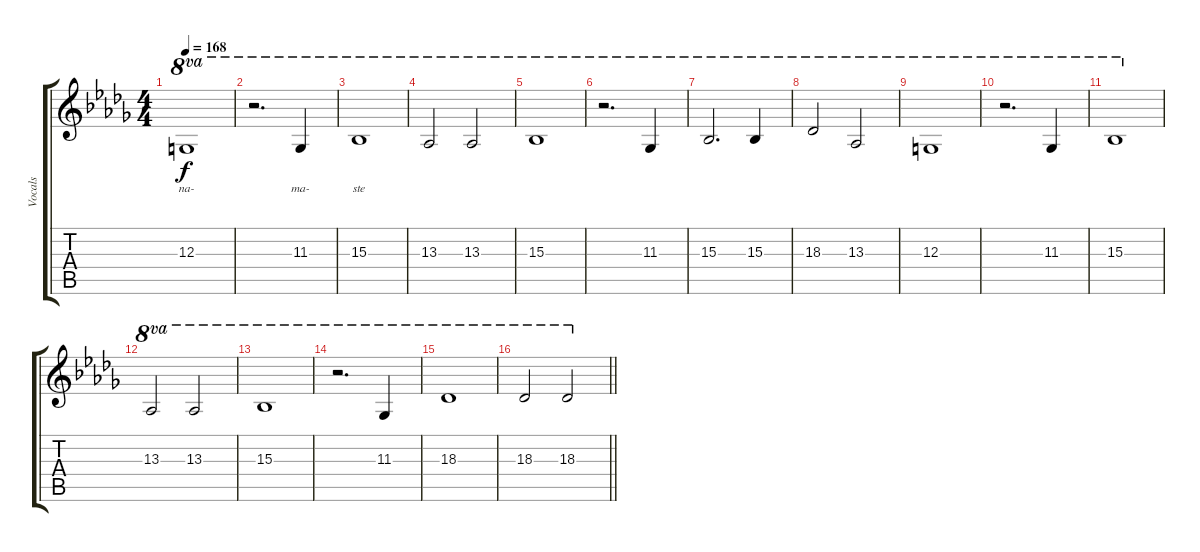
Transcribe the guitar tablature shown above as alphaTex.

\track ("Vocals" "Vocals") {instrument pad4choir}
\staff {score tabs}
\tuning (E4 C4 G3 C3 G2 C2) {hide}
\ts (4 4)
\tempo 168
\clef g2
\ks db
12.3.1{ot 8va lyrics (0 "na-") lyrics (1 "") lyrics (2 "") lyrics (3 "") lyrics (4 "") dy f} |
r.2{d ot 8va} 11.3.4{ot 8va lyrics (0 "ma-") lyrics (1 "") lyrics (2 "") lyrics (3 "") lyrics (4 "")} |
15.3.1{ot 8va lyrics (0 "ste") lyrics (1 "") lyrics (2 "") lyrics (3 "") lyrics (4 "")} |
13.3.2{ot 8va} 13.3.2{ot 8va} |
15.3.1{ot 8va} |
r.2{d ot 8va} 11.3.4{ot 8va} |
15.3.2{d ot 8va} 15.3.4{ot 8va} |
18.3.2{ot 8va} 13.3.2{ot 8va} |
12.3.1{ot 8va} |
r.2{d ot 8va} 11.3.4{ot 8va} |
15.3.1{ot 8va} |
13.3.2{ot 8va} 13.3.2{ot 8va} |
15.3.1{ot 8va} |
r.2{d ot 8va} 11.3.4{ot 8va} |
18.3.1{ot 8va} |
\barLineRight lightlight
18.3.2{ot 8va} 18.3.2{ot 8va}
